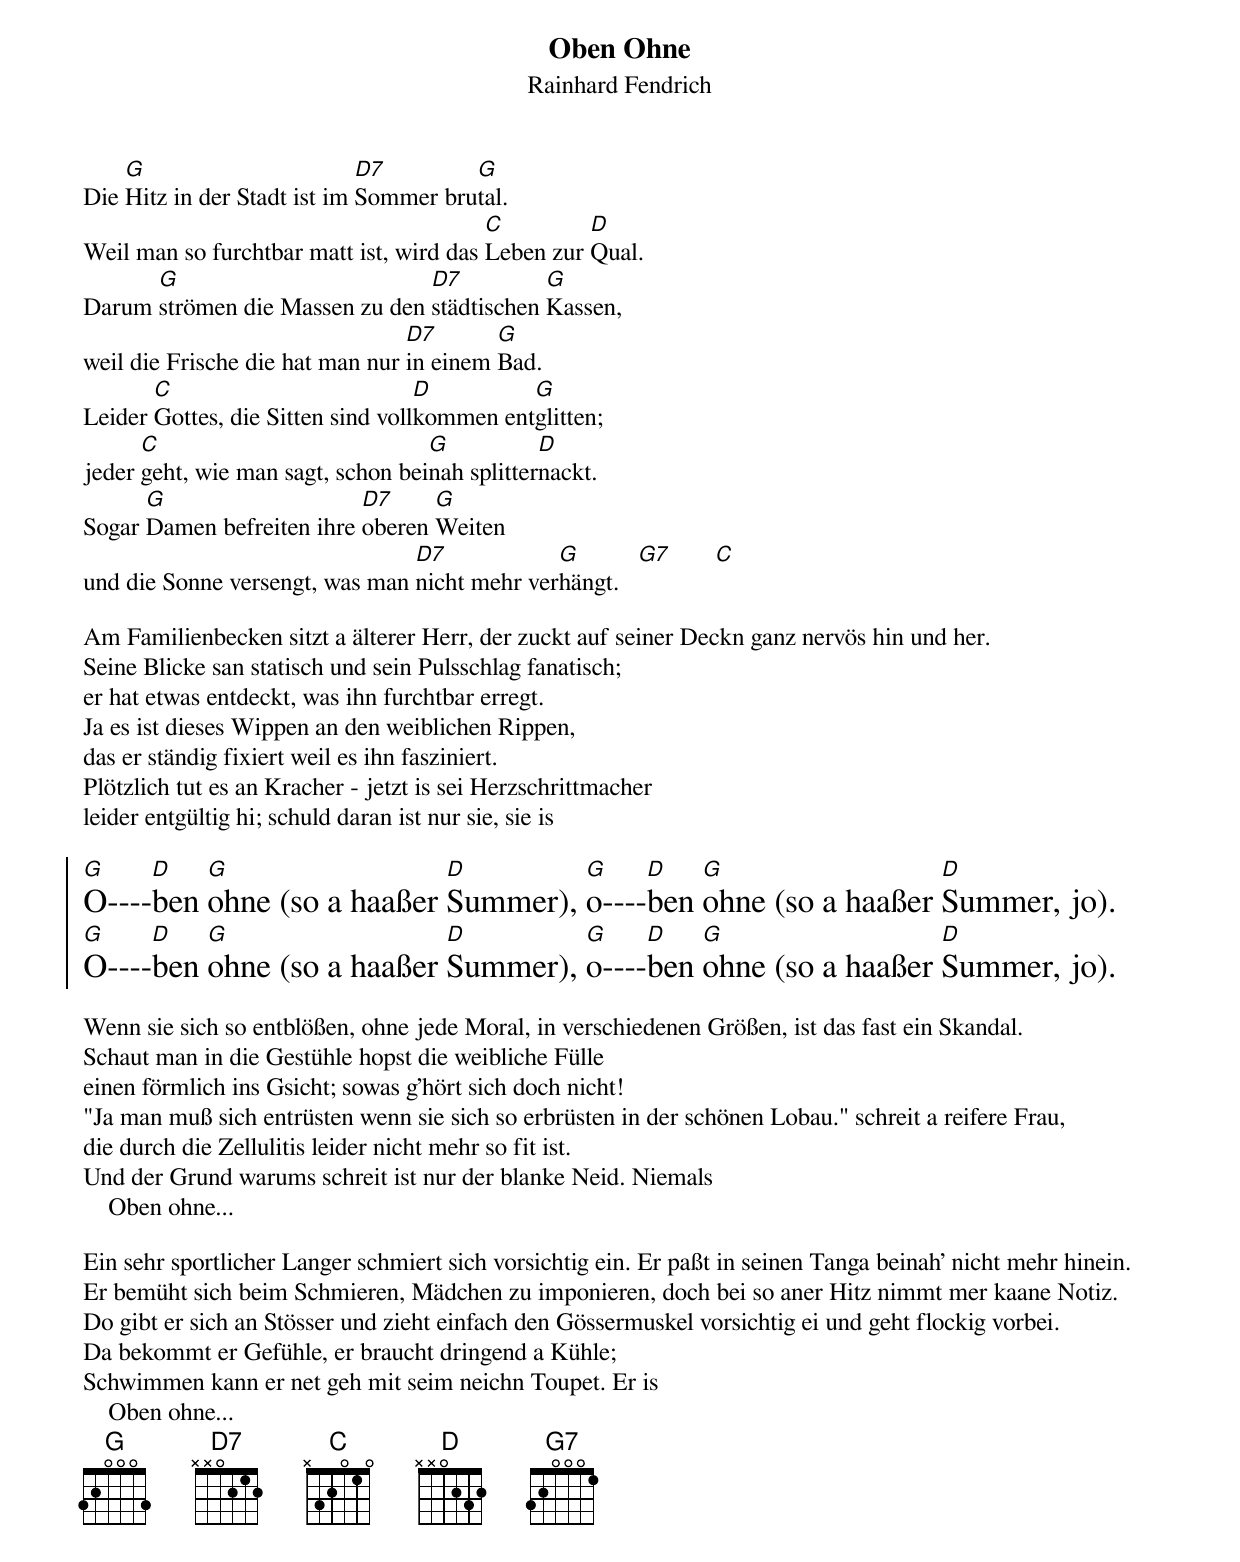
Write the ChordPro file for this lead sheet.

{title:Oben Ohne}
{subtitle:Rainhard Fendrich}
Die [G]Hitz in der Stadt ist im [D7]Sommer bru[G]tal.
Weil man so furchtbar matt ist, wird das [C]Leben zur [D]Qual.
Darum [G]strömen die Massen zu den [D7]städtischen [G]Kassen,
weil die Frische die hat man nur [D7]in einem [G]Bad.
Leider [C]Gottes, die Sitten sind voll[D]kommen ent[G]glitten;
jeder [C]geht, wie man sagt, schon bei[G]nah splitter[D]nackt.
Sogar [G]Damen befreiten ihre [D7]oberen [G]Weiten
und die Sonne versengt, was man [D7]nicht mehr ver[G]hängt.   [G7]       [C]

{textsize:12}
Am Familienbecken sitzt a älterer Herr, der zuckt auf seiner Deckn ganz nervös hin und her.
Seine Blicke san statisch und sein Pulsschlag fanatisch;
er hat etwas entdeckt, was ihn furchtbar erregt.
Ja es ist dieses Wippen an den weiblichen Rippen,
das er ständig fixiert weil es ihn fasziniert.
Plötzlich tut es an Kracher - jetzt is sei Herzschrittmacher
leider entgültig hi; schuld daran ist nur sie, sie is
{textsize:16}

{soc}
[G]O----[D]ben [G]ohne (so a haaßer [D]Summer), [G]o----[D]ben [G]ohne (so a haaßer [D]Summer, jo).
[G]O----[D]ben [G]ohne (so a haaßer [D]Summer), [G]o----[D]ben [G]ohne (so a haaßer [D]Summer, jo).
{eoc}

{textsize:12}
Wenn sie sich so entblößen, ohne jede Moral, in verschiedenen Größen, ist das fast ein Skandal.
Schaut man in die Gestühle hopst die weibliche Fülle
einen förmlich ins Gsicht; sowas g'hört sich doch nicht!
"Ja man muß sich entrüsten wenn sie sich so erbrüsten in der schönen Lobau." schreit a reifere Frau,
die durch die Zellulitis leider nicht mehr so fit ist.
Und der Grund warums schreit ist nur der blanke Neid. Niemals
    Oben ohne...

Ein sehr sportlicher Langer schmiert sich vorsichtig ein. Er paßt in seinen Tanga beinah' nicht mehr hinein.
Er bemüht sich beim Schmieren, Mädchen zu imponieren, doch bei so aner Hitz nimmt mer kaane Notiz.
Do gibt er sich an Stösser und zieht einfach den Gössermuskel vorsichtig ei und geht flockig vorbei.
Da bekommt er Gefühle, er braucht dringend a Kühle;
Schwimmen kann er net geh mit seim neichn Toupet. Er is
    Oben ohne...
